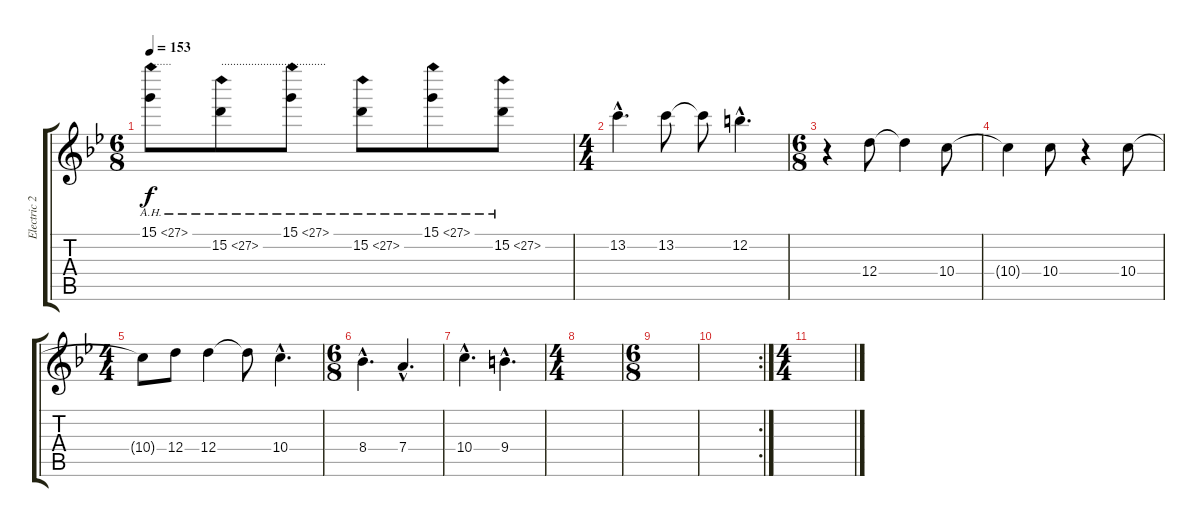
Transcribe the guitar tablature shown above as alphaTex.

\track ("Electric 2" "Electric 2") {instrument electricguitarclean}
\staff {score tabs}
\tuning (E4 B3 G3 D3 A2 E2) {hide}
\ts (6 8)
\tempo 153
\clef g2
\ks bb
15.1{ah 12}.8{txt "......." dy f} 15.2{ah 12}.8{txt "..................................."} 15.1{ah 12}.8 15.2{ah 12}.8 15.1{ah 12}.8 15.2{ah 12}.8 |
\ts (4 4)
13.2{hac}.4{d volume 13} 13.2.8 13.2{t}.8 12.2{hac}.4{d} |
\ts (6 8)
r.4 12.4.8 12.4{t}.4 10.4.8 |
10.4{t}.4 10.4.8 r.4 10.4.8 |
\ts (4 4)
10.4{t}.8 12.4.8 12.4.4 12.4{t}.8 10.4{hac}.4{d} |
\ts (6 8)
8.4{hac}.4{d} 7.4{hac}.4{d} |
10.4{hac}.4{d} 9.4{hac}.4{d} |
\ts (4 4)
|
\ts (6 8)
|
\rc 2
|
\ts (4 4)
